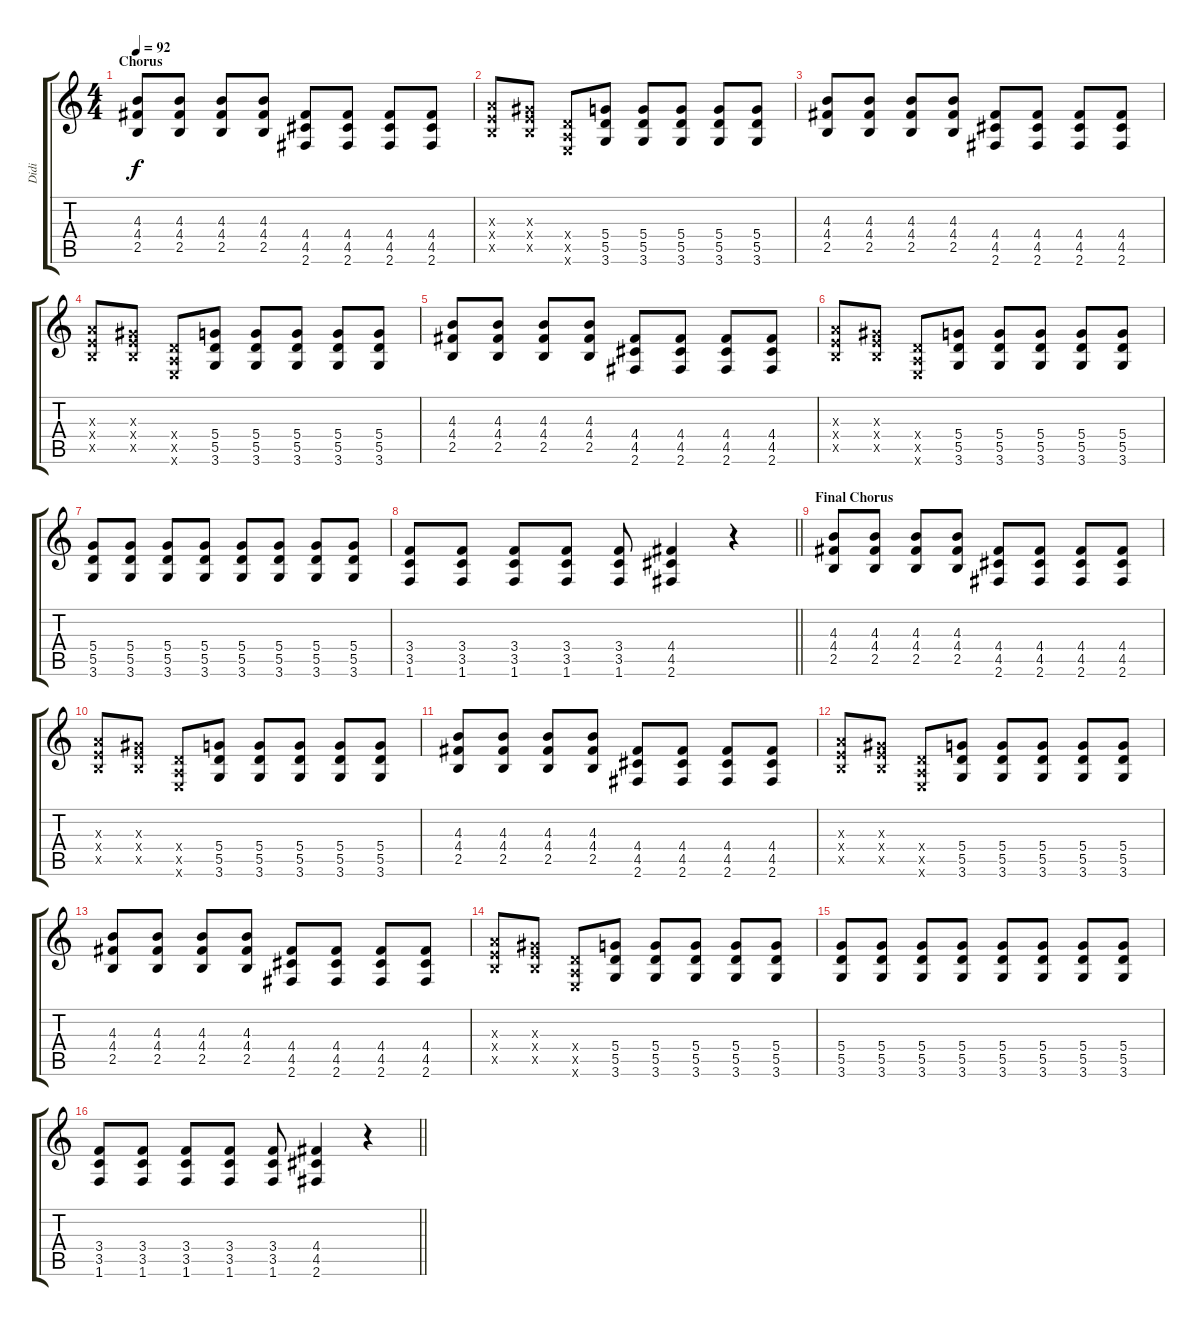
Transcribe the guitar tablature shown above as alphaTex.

\track ("Didi" "Didi") {instrument distortionguitar}
\staff {score tabs}
\tuning (E4 B3 G3 D3 A2 E2) {hide}
\ts (4 4)
\section ("" "Chorus")
\tempo 92
\clef g2
\ks c
(4.3 4.4 2.5).8{dy f volume 16 instrument distortionguitar} (4.3 4.4 2.5).8 (4.3 4.4 2.5).8 (4.3 4.4 2.5).8 (4.4 4.5 2.6).8 (4.4 4.5 2.6).8 (4.4 4.5 2.6).8 (4.4 4.5 2.6).8 |
(2.3{x} 2.4{x} 2.5{x}).8{volume 16 instrument distortionguitar} (1.3{x} 2.4{x} 2.5{x}).8 (0.4{x} 0.5{x} 0.6{x}).8 (5.4 5.5 3.6).8 (5.4 5.5 3.6).8 (5.4 5.5 3.6).8 (5.4 5.5 3.6).8 (5.4 5.5 3.6).8 |
(4.3 4.4 2.5).8{volume 16 instrument distortionguitar} (4.3 4.4 2.5).8 (4.3 4.4 2.5).8 (4.3 4.4 2.5).8 (4.4 4.5 2.6).8 (4.4 4.5 2.6).8 (4.4 4.5 2.6).8 (4.4 4.5 2.6).8 |
(2.3{x} 2.4{x} 2.5{x}).8{volume 16 instrument distortionguitar} (1.3{x} 2.4{x} 2.5{x}).8 (0.4{x} 0.5{x} 0.6{x}).8 (5.4 5.5 3.6).8 (5.4 5.5 3.6).8 (5.4 5.5 3.6).8 (5.4 5.5 3.6).8 (5.4 5.5 3.6).8 |
(4.3 4.4 2.5).8{volume 16 instrument distortionguitar} (4.3 4.4 2.5).8 (4.3 4.4 2.5).8 (4.3 4.4 2.5).8 (4.4 4.5 2.6).8 (4.4 4.5 2.6).8 (4.4 4.5 2.6).8 (4.4 4.5 2.6).8 |
(2.3{x} 2.4{x} 2.5{x}).8{volume 16 instrument distortionguitar} (1.3{x} 2.4{x} 2.5{x}).8 (0.4{x} 0.5{x} 0.6{x}).8 (5.4 5.5 3.6).8 (5.4 5.5 3.6).8 (5.4 5.5 3.6).8 (5.4 5.5 3.6).8 (5.4 5.5 3.6).8 |
(5.4 5.5 3.6).8{volume 16 instrument distortionguitar} (5.4 5.5 3.6).8 (5.4 5.5 3.6).8 (5.4 5.5 3.6).8 (5.4 5.5 3.6).8 (5.4 5.5 3.6).8 (5.4 5.5 3.6).8 (5.4 5.5 3.6).8 |
\barLineRight lightlight
(3.4 3.5 1.6).8{volume 16 instrument distortionguitar} (3.4 3.5 1.6).8 (3.4 3.5 1.6).8 (3.4 3.5 1.6).8 (3.4 3.5 1.6).8 (4.4 4.5 2.6).4 r.4 |
\section ("" "Final Chorus")
(4.3 4.4 2.5).8{volume 16 instrument distortionguitar} (4.3 4.4 2.5).8 (4.3 4.4 2.5).8 (4.3 4.4 2.5).8 (4.4 4.5 2.6).8 (4.4 4.5 2.6).8 (4.4 4.5 2.6).8 (4.4 4.5 2.6).8 |
(2.3{x} 2.4{x} 2.5{x}).8{volume 16 instrument distortionguitar} (1.3{x} 2.4{x} 2.5{x}).8 (0.4{x} 0.5{x} 0.6{x}).8 (5.4 5.5 3.6).8 (5.4 5.5 3.6).8 (5.4 5.5 3.6).8 (5.4 5.5 3.6).8 (5.4 5.5 3.6).8 |
(4.3 4.4 2.5).8{volume 16 instrument distortionguitar} (4.3 4.4 2.5).8 (4.3 4.4 2.5).8 (4.3 4.4 2.5).8 (4.4 4.5 2.6).8 (4.4 4.5 2.6).8 (4.4 4.5 2.6).8 (4.4 4.5 2.6).8 |
(2.3{x} 2.4{x} 2.5{x}).8{volume 16 instrument distortionguitar} (1.3{x} 2.4{x} 2.5{x}).8 (0.4{x} 0.5{x} 0.6{x}).8 (5.4 5.5 3.6).8 (5.4 5.5 3.6).8 (5.4 5.5 3.6).8 (5.4 5.5 3.6).8 (5.4 5.5 3.6).8 |
(4.3 4.4 2.5).8{volume 16 instrument distortionguitar} (4.3 4.4 2.5).8 (4.3 4.4 2.5).8 (4.3 4.4 2.5).8 (4.4 4.5 2.6).8 (4.4 4.5 2.6).8 (4.4 4.5 2.6).8 (4.4 4.5 2.6).8 |
(2.3{x} 2.4{x} 2.5{x}).8{volume 16 instrument distortionguitar} (1.3{x} 2.4{x} 2.5{x}).8 (0.4{x} 0.5{x} 0.6{x}).8 (5.4 5.5 3.6).8 (5.4 5.5 3.6).8 (5.4 5.5 3.6).8 (5.4 5.5 3.6).8 (5.4 5.5 3.6).8 |
(5.4 5.5 3.6).8{volume 16 instrument distortionguitar} (5.4 5.5 3.6).8 (5.4 5.5 3.6).8 (5.4 5.5 3.6).8 (5.4 5.5 3.6).8 (5.4 5.5 3.6).8 (5.4 5.5 3.6).8 (5.4 5.5 3.6).8 |
\barLineRight lightlight
(3.4 3.5 1.6).8{volume 16 instrument distortionguitar} (3.4 3.5 1.6).8 (3.4 3.5 1.6).8 (3.4 3.5 1.6).8 (3.4 3.5 1.6).8 (4.4 4.5 2.6).4 r.4
